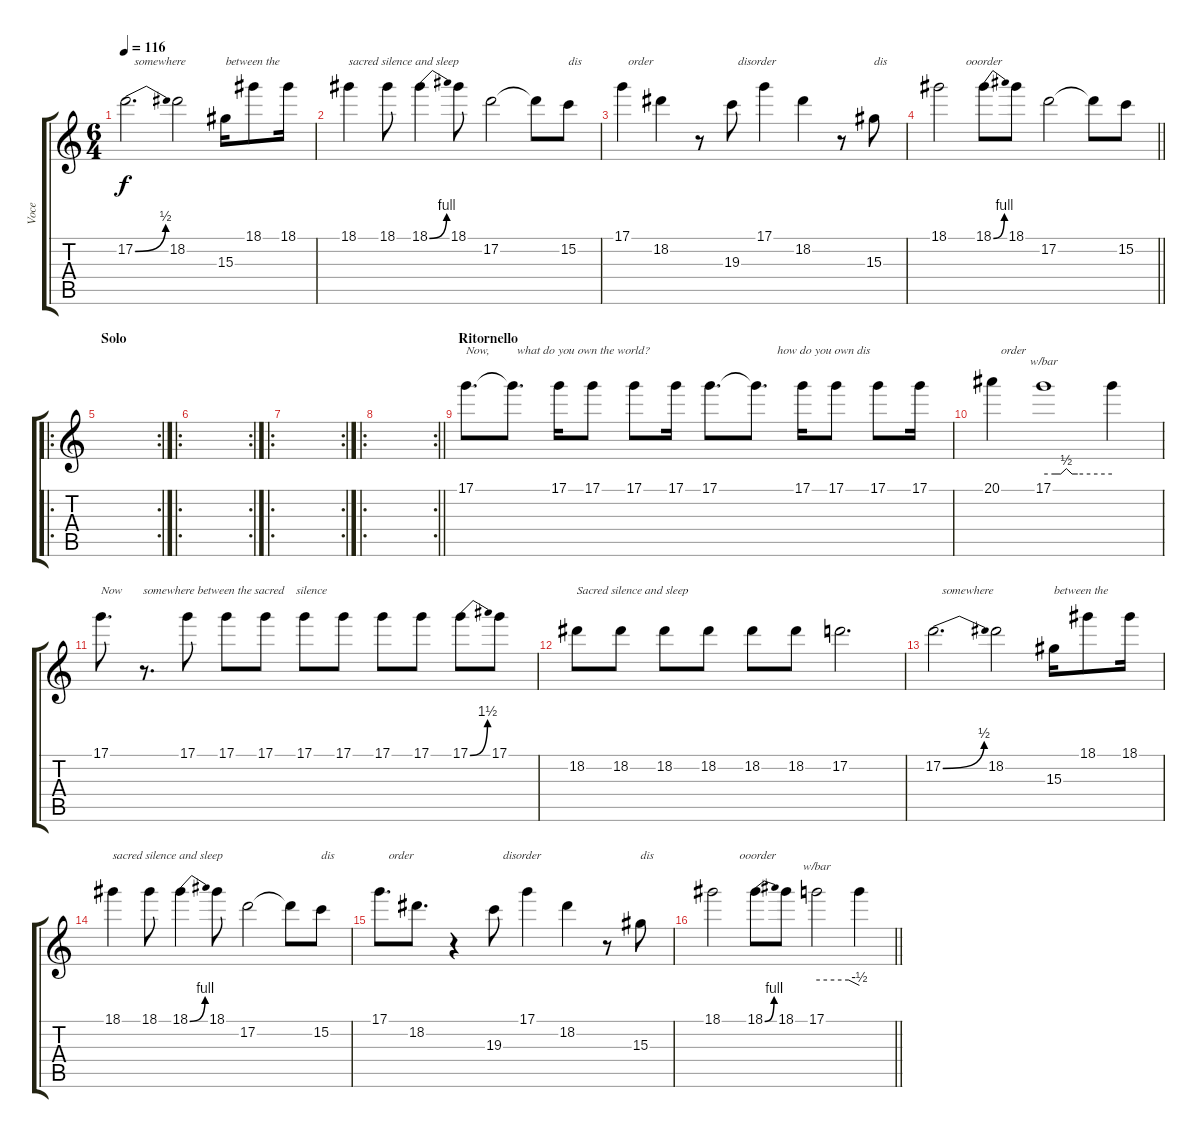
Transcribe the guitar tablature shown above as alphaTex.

\track ("Voce" "Voce") {instrument distortionguitar}
\staff {score tabs}
\tuning (D4 A3 F3 C3 G2 D2) {hide}
\ts (6 4)
\tempo 116
\clef g2
\ks c
17.2{be (bend 0 0 60 2)}.2{d txt "   somewhere" dy f} 18.2.2 15.3.16{txt "between the"} 18.1.8 18.1.16 |
18.1.4{txt "sacred silence and sleep "} 18.1.8 18.1{be (bend 0 0 60 4)}.4 18.1.8 17.2.2 17.2{t}.8 15.2.8{txt "dis"} |
17.1.4{txt "  order"} 18.2.4 r.8 19.3.8{txt "  disorder"} 17.1.4 18.2.4 r.8 15.3.8{txt "dis"} |
\barLineRight lightlight
18.1.2{txt "         ooorder"} 18.1{be (bend 0 0 60 4)}.8 18.1.8 17.2.2 17.2{t}.8 15.2.8 |
\ro
\rc 2
\section ("" "Solo")
|
\ro
\rc 2
|
\ro
\rc 2
|
\ro
\rc 2
\barLineRight lightlight
|
\section ("" "Ritornello")
17.1.8{d txt "Now,         what do you own the world? "} 17.1{t}.8{d} 17.1.16 17.1.8 17.1.8 17.1.16 17.1.8{d} 17.1{t}.8{d txt "       how do you own dis"} 17.1.16 17.1.8 17.1.8 17.1.16 |
20.1.4{txt "   order"} 17.1.1{tbe (custom default 0 0 10 0 15 0 20 2 25 0 30 0 60 0)} 17.1{t}.4 |
17.1.8{d txt "Now       somewhere between the sacred    silence "} r.8{d} 17.1.8 17.1.8 17.1.8 17.1.8 17.1.8 17.1.8 17.1.8 17.1{be (bend 0 0 60 6)}.8 17.1.8 |
18.2.8{txt "Sacred silence and sleep "} 18.2.8 18.2.8 18.2.8 18.2.8 18.2.8 17.2.2{d} |
17.2{be (bend 0 0 60 2)}.2{d txt "   somewhere"} 18.2.2 15.3.16{txt "between the"} 18.1.8 18.1.16 |
18.1.4{txt "sacred silence and sleep "} 18.1.8 18.1{be (bend 0 0 60 4)}.4 18.1.8 17.2.2 17.2{t}.8 15.2.8{txt "dis"} |
17.1.8{d txt "   order"} 18.2.8{d} r.4 19.3.8{txt "   disorder"} 17.1.4 18.2.4 r.8 15.3.8{txt "dis"} |
\barLineRight lightlight
18.1.2{txt "         ooorder"} 18.1{be (bend 0 0 60 4)}.8 18.1.8 17.1.2{tbe (custom default 0 0 45 0 60 -2)} 17.1{t}.4
